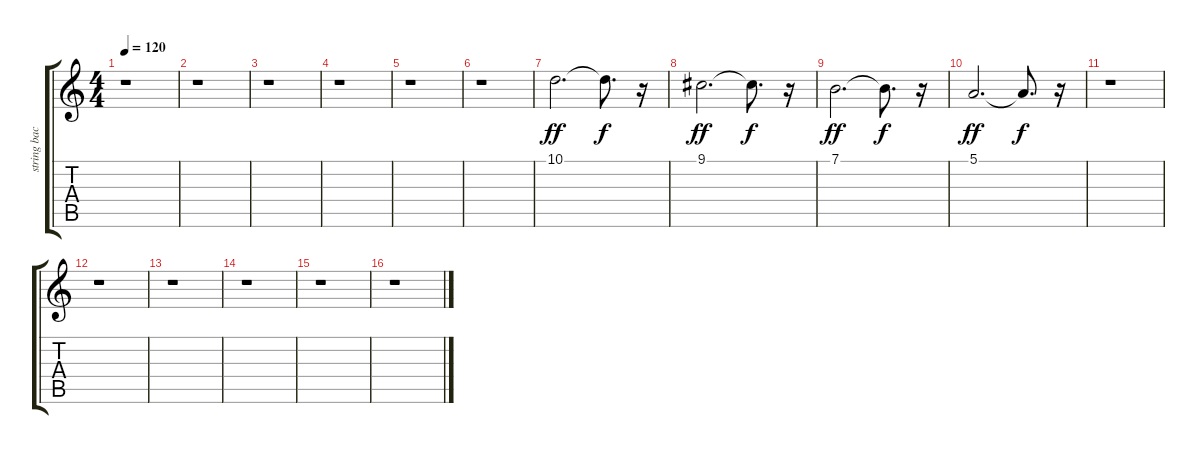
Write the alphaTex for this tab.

\track ("string backup" "string bac") {instrument stringensemble1}
\staff {score tabs}
\tuning (E4 B3 G3 D3 A2 E2) {hide}
\ts (4 4)
\tempo 120
\clef g2
\ks c
r.1{dy f} |
r.1 |
r.1 |
r.1 |
r.1 |
r.1 |
10.1.2{d dy ff} 10.1{t}.8{d dy f} r.16 |
9.1.2{d dy ff} 9.1{t}.8{d dy f} r.16 |
7.1.2{d dy ff} 7.1{t}.8{d dy f} r.16 |
5.1.2{d dy ff} 5.1{t}.8{d dy f} r.16 |
r.1 |
r.1 |
r.1 |
r.1 |
r.1 |
r.1
